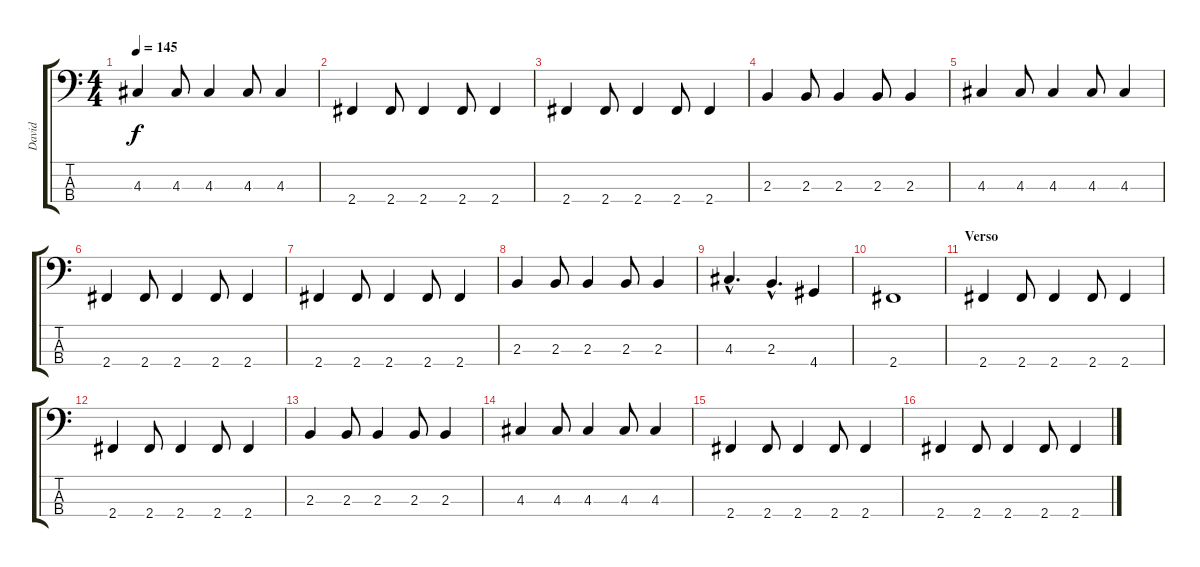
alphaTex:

\track ("David" "David") {instrument electricbassfinger}
\staff {score tabs}
\tuning (G2 D2 A1 E1) {hide}
\ts (4 4)
\tempo 145
\clef f4
\ks c
4.3.4{dy f} 4.3.8 4.3.4 4.3.8 4.3.4 |
2.4.4 2.4.8 2.4.4 2.4.8 2.4.4 |
2.4.4 2.4.8 2.4.4 2.4.8 2.4.4 |
2.3.4 2.3.8 2.3.4 2.3.8 2.3.4 |
4.3.4 4.3.8 4.3.4 4.3.8 4.3.4 |
2.4.4 2.4.8 2.4.4 2.4.8 2.4.4 |
2.4.4 2.4.8 2.4.4 2.4.8 2.4.4 |
2.3.4 2.3.8 2.3.4 2.3.8 2.3.4 |
4.3{hac}.4{d} 2.3{hac}.4{d} 4.4.4 |
2.4.1 |
\section ("" "Verso")
2.4.4 2.4.8 2.4.4 2.4.8 2.4.4 |
2.4.4 2.4.8 2.4.4 2.4.8 2.4.4 |
2.3.4 2.3.8 2.3.4 2.3.8 2.3.4 |
4.3.4 4.3.8 4.3.4 4.3.8 4.3.4 |
2.4.4 2.4.8 2.4.4 2.4.8 2.4.4 |
2.4.4 2.4.8 2.4.4 2.4.8 2.4.4
